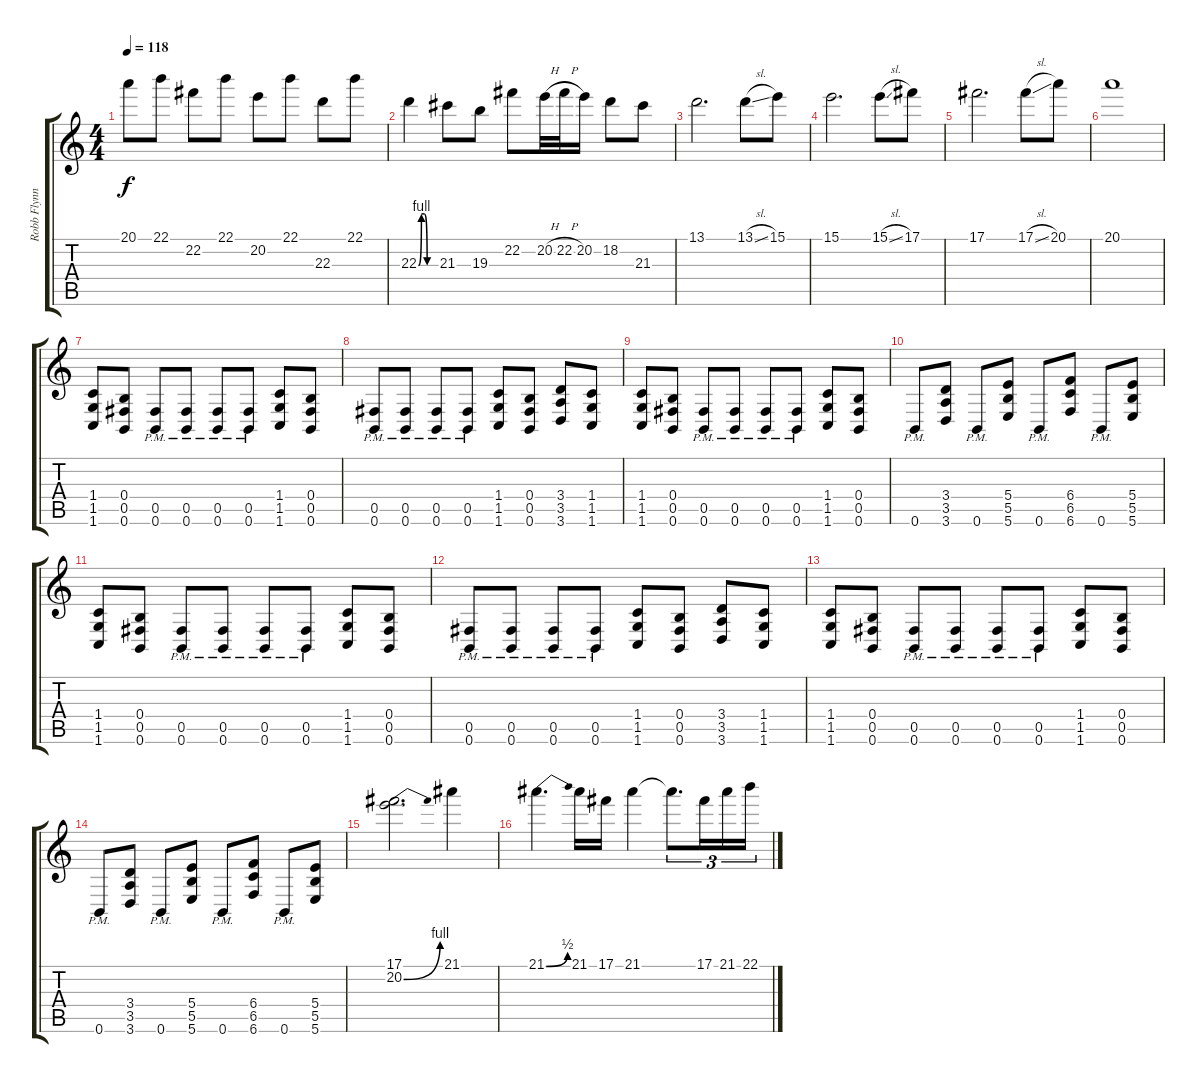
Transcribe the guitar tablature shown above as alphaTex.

\track ("Robb Flynn" "Robb Flynn") {instrument electricguitarclean}
\staff {score tabs}
\tuning (Db4 Ab3 E3 B2 Gb2 B1) {hide}
\ts (4 4)
\tempo 118
\clef g2
\ks c
20.1.8{dy f} 22.1.8 22.2.8 22.1.8 20.2.8 22.1.8 22.3.8 22.1.8 |
22.3{be (custom 0 0 10 4 20 4 30 0 60 0)}.4 21.3.8 19.3.8 22.2.8 20.2{h}.32 22.2{h}.32 20.2.16 18.2.8 21.3.8 |
13.1.2{d} 13.1{sl}.8 15.1.8 |
15.1.2{d} 15.1{sl}.8 17.1.8 |
17.1.2{d} 17.1{sl}.8 20.1.8 |
20.1.1 |
(1.4 1.5 1.6).8 (0.4 0.5 0.6).8 (0.5{pm} 0.6{pm}).8 (0.5{pm} 0.6{pm}).8 (0.5{pm} 0.6{pm}).8 (0.5{pm} 0.6{pm}).8 (1.4 1.5 1.6).8 (0.4 0.5 0.6).8 |
(0.5{pm} 0.6{pm}).8 (0.5{pm} 0.6{pm}).8 (0.5{pm} 0.6{pm}).8 (0.5{pm} 0.6{pm}).8 (1.4 1.5 1.6).8 (0.4 0.5 0.6).8 (3.4 3.5 3.6).8 (1.4 1.5 1.6).8 |
(1.4 1.5 1.6).8 (0.4 0.5 0.6).8 (0.5{pm} 0.6{pm}).8 (0.5{pm} 0.6{pm}).8 (0.5{pm} 0.6{pm}).8 (0.5{pm} 0.6{pm}).8 (1.4 1.5 1.6).8 (0.4 0.5 0.6).8 |
0.6{pm}.8 (3.4 3.5 3.6).8 0.6{pm}.8 (5.4 5.5 5.6).8 0.6{pm}.8 (6.4 6.5 6.6).8 0.6{pm}.8 (5.4 5.5 5.6).8 |
(1.4 1.5 1.6).8 (0.4 0.5 0.6).8 (0.5{pm} 0.6{pm}).8 (0.5{pm} 0.6{pm}).8 (0.5{pm} 0.6{pm}).8 (0.5{pm} 0.6{pm}).8 (1.4 1.5 1.6).8 (0.4 0.5 0.6).8 |
(0.5{pm} 0.6{pm}).8 (0.5{pm} 0.6{pm}).8 (0.5{pm} 0.6{pm}).8 (0.5{pm} 0.6{pm}).8 (1.4 1.5 1.6).8 (0.4 0.5 0.6).8 (3.4 3.5 3.6).8 (1.4 1.5 1.6).8 |
(1.4 1.5 1.6).8 (0.4 0.5 0.6).8 (0.5{pm} 0.6{pm}).8 (0.5{pm} 0.6{pm}).8 (0.5{pm} 0.6{pm}).8 (0.5{pm} 0.6{pm}).8 (1.4 1.5 1.6).8 (0.4 0.5 0.6).8 |
0.6{pm}.8 (3.4 3.5 3.6).8 0.6{pm}.8 (5.4 5.5 5.6).8 0.6{pm}.8 (6.4 6.5 6.6).8 0.6{pm}.8 (5.4 5.5 5.6).8 |
(17.1 20.2{be (bend 0 0 60 4)}).2{d volume 16} 21.1.4 |
21.1{be (bend 0 0 60 2)}.4{d} 21.1.16 17.1.16 21.1.4 21.1{t}.8{d tu (3 2)} 17.1.16{tu (3 2)} 21.1.16{tu (3 2)} 22.1.16{tu (3 2)}
